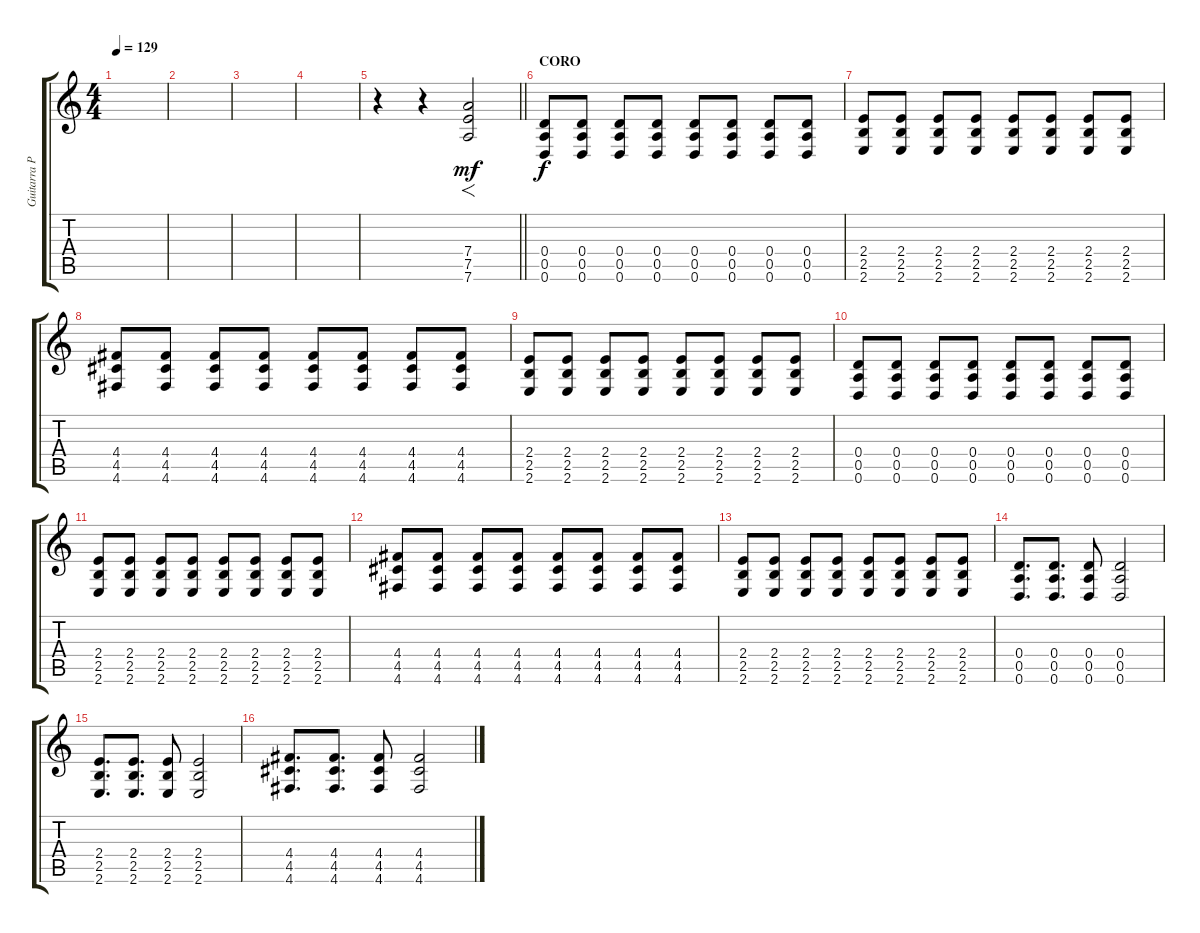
\track ("Guitarra Principal" "Guitarra P") {instrument distortionguitar}
\staff {score tabs}
\tuning (E4 B3 G3 D3 A2 D2) {hide}
\ts (4 4)
\tempo 129
\clef g2
\ks c
|
|
|
|
\barLineRight lightlight
r.4 r.4 (7.4 7.5 7.6).2{f dy mf} |
\section ("" "CORO")
(0.4 0.5 0.6).8{dy f} (0.4 0.5 0.6).8 (0.4 0.5 0.6).8 (0.4 0.5 0.6).8 (0.4 0.5 0.6).8 (0.4 0.5 0.6).8 (0.4 0.5 0.6).8 (0.4 0.5 0.6).8 |
(2.4 2.5 2.6).8 (2.4 2.5 2.6).8 (2.4 2.5 2.6).8 (2.4 2.5 2.6).8 (2.4 2.5 2.6).8 (2.4 2.5 2.6).8 (2.4 2.5 2.6).8 (2.4 2.5 2.6).8 |
(4.4 4.5 4.6).8 (4.4 4.5 4.6).8 (4.4 4.5 4.6).8 (4.4 4.5 4.6).8 (4.4 4.5 4.6).8 (4.4 4.5 4.6).8 (4.4 4.5 4.6).8 (4.4 4.5 4.6).8 |
(2.4 2.5 2.6).8 (2.4 2.5 2.6).8 (2.4 2.5 2.6).8 (2.4 2.5 2.6).8 (2.4 2.5 2.6).8 (2.4 2.5 2.6).8 (2.4 2.5 2.6).8 (2.4 2.5 2.6).8 |
(0.4 0.5 0.6).8 (0.4 0.5 0.6).8 (0.4 0.5 0.6).8 (0.4 0.5 0.6).8 (0.4 0.5 0.6).8 (0.4 0.5 0.6).8 (0.4 0.5 0.6).8 (0.4 0.5 0.6).8 |
(2.4 2.5 2.6).8 (2.4 2.5 2.6).8 (2.4 2.5 2.6).8 (2.4 2.5 2.6).8 (2.4 2.5 2.6).8 (2.4 2.5 2.6).8 (2.4 2.5 2.6).8 (2.4 2.5 2.6).8 |
(4.4 4.5 4.6).8 (4.4 4.5 4.6).8 (4.4 4.5 4.6).8 (4.4 4.5 4.6).8 (4.4 4.5 4.6).8 (4.4 4.5 4.6).8 (4.4 4.5 4.6).8 (4.4 4.5 4.6).8 |
(2.4 2.5 2.6).8 (2.4 2.5 2.6).8 (2.4 2.5 2.6).8 (2.4 2.5 2.6).8 (2.4 2.5 2.6).8 (2.4 2.5 2.6).8 (2.4 2.5 2.6).8 (2.4 2.5 2.6).8 |
(0.4 0.5 0.6).8{d} (0.4 0.5 0.6).8{d} (0.4 0.5 0.6).8 (0.4 0.5 0.6).2 |
(2.4 2.5 2.6).8{d} (2.4 2.5 2.6).8{d} (2.4 2.5 2.6).8 (2.4 2.5 2.6).2 |
(4.4 4.5 4.6).8{d} (4.4 4.5 4.6).8{d} (4.4 4.5 4.6).8 (4.4 4.5 4.6).2
